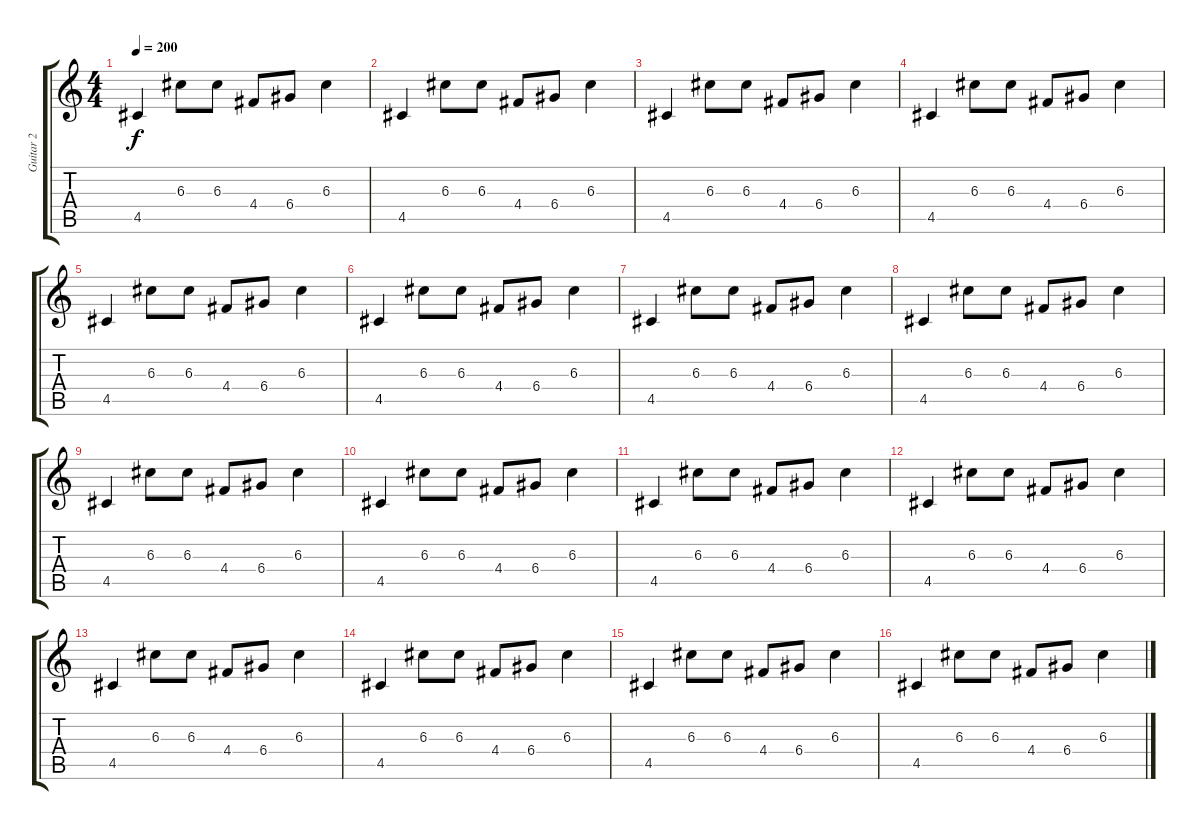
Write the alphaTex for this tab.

\track ("Guitar 2" "Guitar 2") {instrument overdrivenguitar}
\staff {score tabs}
\tuning (E4 B3 G3 D3 A2 E2) {hide}
\ts (4 4)
\tempo 200
\clef g2
\ks c
4.5.4{dy f} 6.3.8 6.3.8 4.4.8 6.4.8 6.3.4 |
4.5.4 6.3.8 6.3.8 4.4.8 6.4.8 6.3.4 |
4.5.4 6.3.8 6.3.8 4.4.8 6.4.8 6.3.4 |
4.5.4 6.3.8 6.3.8 4.4.8 6.4.8 6.3.4 |
4.5.4 6.3.8 6.3.8 4.4.8 6.4.8 6.3.4 |
4.5.4 6.3.8 6.3.8 4.4.8 6.4.8 6.3.4 |
4.5.4 6.3.8 6.3.8 4.4.8 6.4.8 6.3.4 |
4.5.4 6.3.8 6.3.8 4.4.8 6.4.8 6.3.4 |
4.5.4 6.3.8 6.3.8 4.4.8 6.4.8 6.3.4 |
4.5.4 6.3.8 6.3.8 4.4.8 6.4.8 6.3.4 |
4.5.4 6.3.8 6.3.8 4.4.8 6.4.8 6.3.4 |
4.5.4 6.3.8 6.3.8 4.4.8 6.4.8 6.3.4 |
4.5.4 6.3.8 6.3.8 4.4.8 6.4.8 6.3.4 |
4.5.4 6.3.8 6.3.8 4.4.8 6.4.8 6.3.4 |
4.5.4 6.3.8 6.3.8 4.4.8 6.4.8 6.3.4 |
4.5.4 6.3.8 6.3.8 4.4.8 6.4.8 6.3.4
